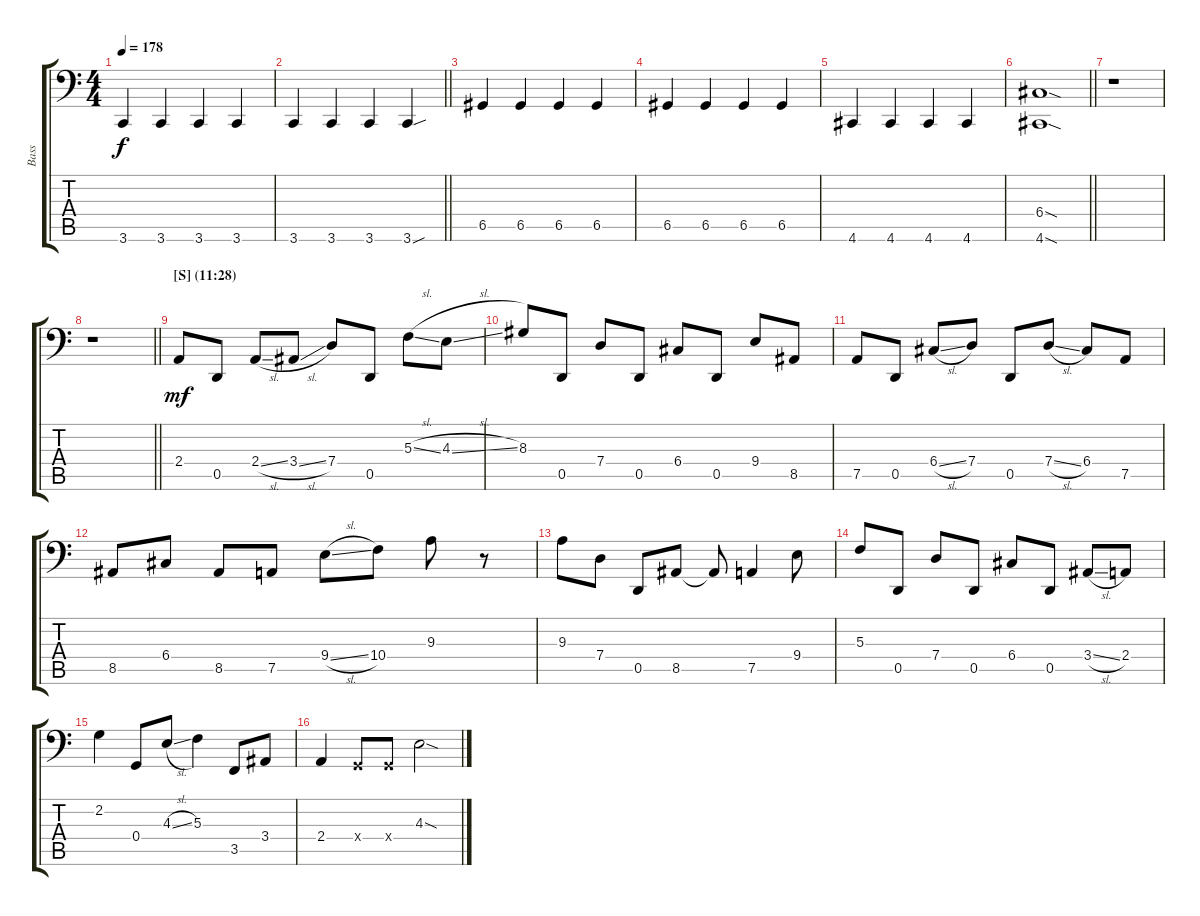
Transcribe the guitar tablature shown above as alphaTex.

\track ("Bass" "Bass") {instrument electricbassfinger}
\staff {score tabs}
\tuning (Bb2 F2 C2 G1 D1 A0) {hide}
\ts (4 4)
\tempo 178
\clef f4
\ks c
3.6.4{dy f} 3.6.4 3.6.4 3.6.4 |
\barLineRight lightlight
3.6.4 3.6.4 3.6.4 3.6{sou}.4 |
6.5.4 6.5.4 6.5.4 6.5.4 |
6.5.4 6.5.4 6.5.4 6.5.4 |
4.6.4 4.6.4 4.6.4 4.6.4 |
\barLineRight lightlight
(6.4{sod} 4.6{sod}).1 |
r.1 |
\barLineRight lightlight
r.1 |
\section ("" "[S] (11:28)")
2.4.8{dy mf} 0.5.8 2.4{sl}.8 3.4{sl}.8 7.4.8 0.5.8 5.3{sl}.8 4.3{sl}.8 |
8.3.8 0.5.8 7.4.8 0.5.8 6.4.8 0.5.8 9.4.8 8.5.8 |
7.5.8 0.5.8 6.4{sl}.8 7.4.8 0.5.8 7.4{sl}.8 6.4.8 7.5.8 |
8.5.8 6.4.8 8.5.8 7.5.8 9.4{sl}.8 10.4.8 9.3.8 r.8 |
9.3.8 7.4.8 0.5.8 8.5.8 8.5{t}.8 7.5.4 9.4.8 |
5.3.8 0.5.8 7.4.8 0.5.8 6.4.8 0.5.8 3.4{sl}.8 2.4.8 |
2.2.4 0.4.8 4.3{sl}.8 5.3.4 3.5.8 3.4.8 |
2.4.4 0.4{x}.8 0.4{x}.8 4.3{sod}.2
